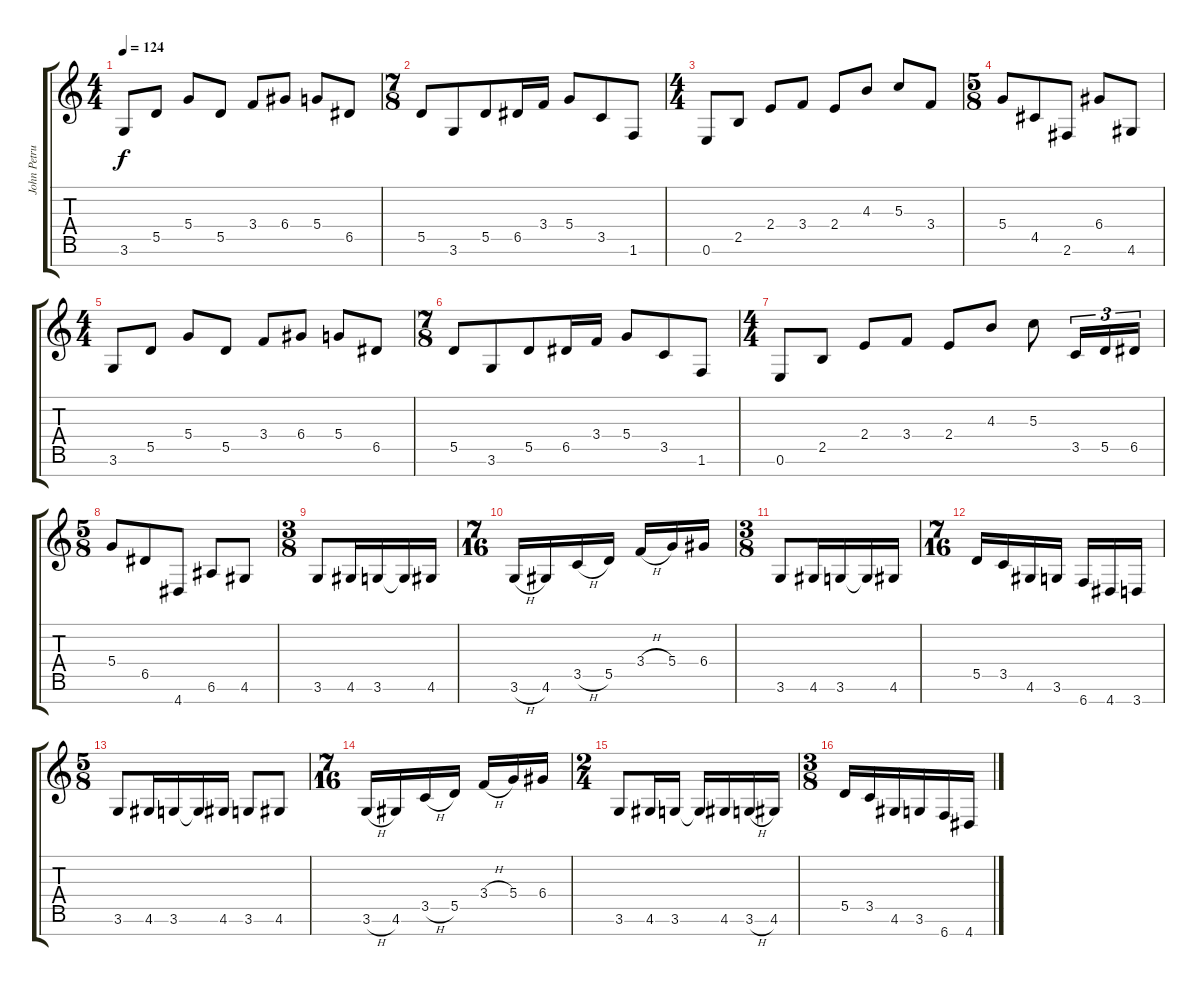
\track ("John Petrucci - 7 String Guitar" "John Petru") {instrument distortionguitar}
\staff {score tabs}
\tuning (E4 B3 G3 D3 A2 E2 B1) {hide}
\ts (4 4)
\tempo 124
\clef g2
\ks c
3.6.8{dy f} 5.5.8 5.4.8 5.5.8 3.4.8 6.4.8 5.4.8 6.5.8 |
\ts (7 8)
5.5.8 3.6.8 5.5.8 6.5.16 3.4.16 5.4.8 3.5.8 1.6.8 |
\ts (4 4)
0.6.8 2.5.8 2.4.8 3.4.8 2.4.8 4.3.8 5.3.8 3.4.8 |
\ts (5 8)
5.4.8 4.5.8 2.6.8 6.4.8 4.6.8 |
\ts (4 4)
3.6.8 5.5.8 5.4.8 5.5.8 3.4.8 6.4.8 5.4.8 6.5.8 |
\ts (7 8)
5.5.8 3.6.8 5.5.8 6.5.16 3.4.16 5.4.8 3.5.8 1.6.8 |
\ts (4 4)
0.6.8 2.5.8 2.4.8 3.4.8 2.4.8 4.3.8 5.3.8 3.5.16{tu (3 2)} 5.5.16{tu (3 2)} 6.5.16{tu (3 2)} |
\ts (5 8)
5.4.8 6.5.8 4.7.8 6.6.8 4.6.8 |
\ts (3 8)
3.6.8 4.6.16 3.6.16 3.6{t}.16 4.6.16 |
\ts (7 16)
3.6{h}.16 4.6.16 3.5{h}.16 5.5.16 3.4{h}.16 5.4.16 6.4.16 |
\ts (3 8)
3.6.8 4.6.16 3.6.16 3.6{t}.16 4.6.16 |
\ts (7 16)
5.5.16 3.5.16 4.6.16 3.6.16 6.7.16 4.7.16 3.7.16 |
\ts (5 8)
3.6.8 4.6.16 3.6.16 3.6{t}.16 4.6.16 3.6.8 4.6.8 |
\ts (7 16)
3.6{h}.16 4.6.16 3.5{h}.16 5.5.16 3.4{h}.16 5.4.16 6.4.16 |
\ts (2 4)
3.6.8 4.6.16 3.6.16 3.6{t}.16 4.6.16 3.6{h}.16 4.6.16 |
\ts (3 8)
5.5.16 3.5.16 4.6.16 3.6.16 6.7.16 4.7.16
